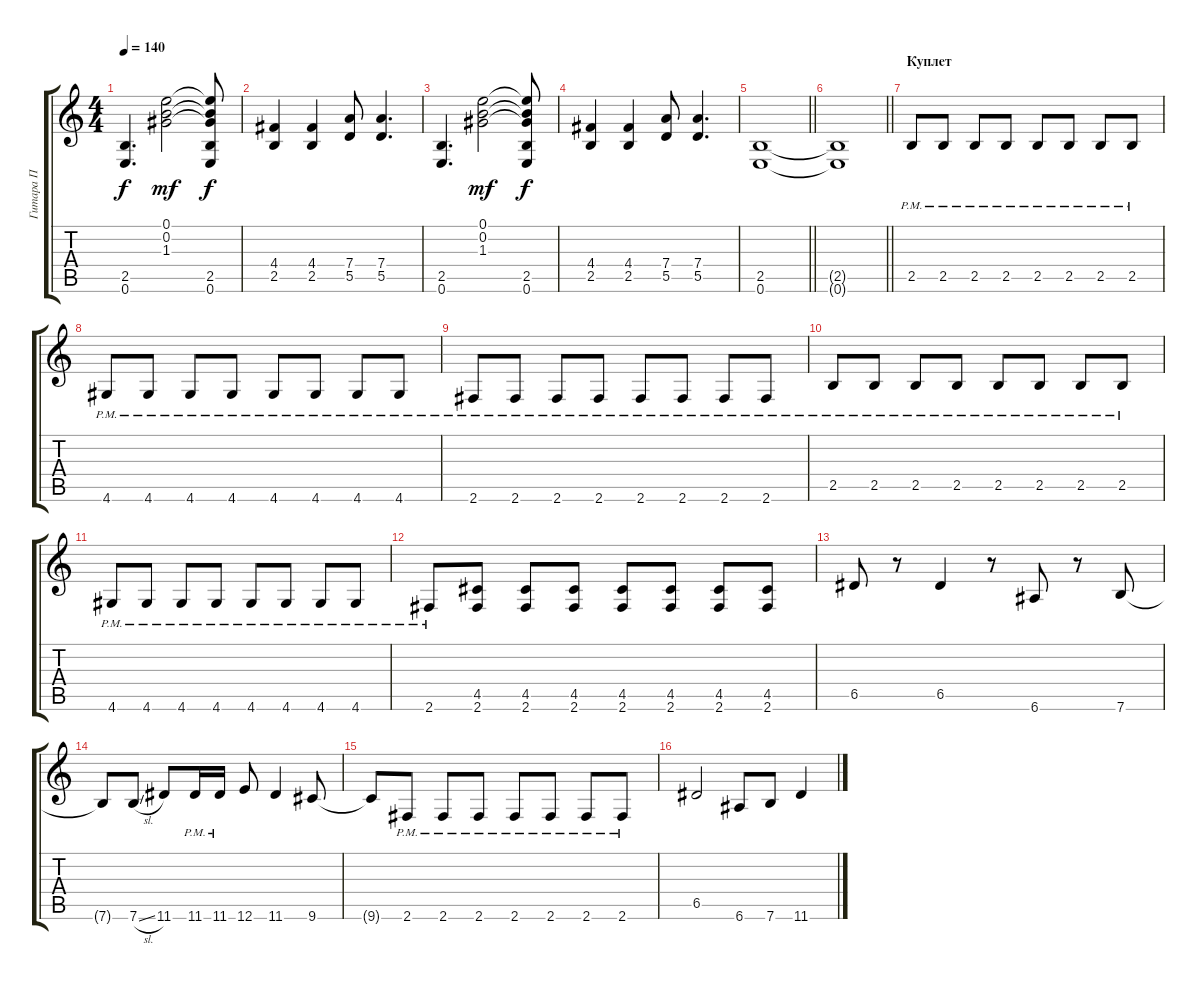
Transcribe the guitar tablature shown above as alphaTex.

\track ("Гитара П" "Гитара П") {instrument overdrivenguitar}
\staff {score tabs}
\tuning (E4 B3 G3 D3 A2 E2) {hide}
\ts (4 4)
\tempo 140
\clef g2
\ks c
(2.5 0.6).4{d dy f} (0.1 0.2 1.3).2{dy mf} (0.1{t} 0.2{t} 1.3{t} 2.5 0.6).8{dy f} |
(4.4 2.5).4 (4.4 2.5).4 (7.4 5.5).8 (7.4 5.5).4{d} |
(2.5 0.6).4{d} (0.1 0.2 1.3).2{dy mf} (0.1{t} 0.2{t} 1.3{t} 2.5 0.6).8{dy f} |
(4.4 2.5).4 (4.4 2.5).4 (7.4 5.5).8 (7.4 5.5).4{d} |
\barLineRight lightlight
(2.5 0.6).1 |
\barLineRight lightlight
(2.5{t} 0.6{t}).1 |
\section ("" "Куплет")
2.5{pm}.8 2.5{pm}.8 2.5{pm}.8 2.5{pm}.8 2.5{pm}.8 2.5{pm}.8 2.5{pm}.8 2.5{pm}.8 |
4.6{pm}.8 4.6{pm}.8 4.6{pm}.8 4.6{pm}.8 4.6{pm}.8 4.6{pm}.8 4.6{pm}.8 4.6{pm}.8 |
2.6{pm}.8 2.6{pm}.8 2.6{pm}.8 2.6{pm}.8 2.6{pm}.8 2.6{pm}.8 2.6{pm}.8 2.6{pm}.8 |
2.5{pm}.8 2.5{pm}.8 2.5{pm}.8 2.5{pm}.8 2.5{pm}.8 2.5{pm}.8 2.5{pm}.8 2.5{pm}.8 |
4.6{pm}.8 4.6{pm}.8 4.6{pm}.8 4.6{pm}.8 4.6{pm}.8 4.6{pm}.8 4.6{pm}.8 4.6{pm}.8 |
2.6{pm}.8 (4.5 2.6).8 (4.5 2.6).8 (4.5 2.6).8 (4.5 2.6).8 (4.5 2.6).8 (4.5 2.6).8 (4.5 2.6).8 |
6.5.8 r.8 6.5.4 r.8 6.6.8 r.8 7.6.8 |
7.6{t}.8 7.6{sl}.8 11.6.8 11.6{pm}.16 11.6{pm}.16 12.6.8 11.6.4 9.6.8 |
9.6{t}.8 2.6{pm}.8 2.6{pm}.8 2.6{pm}.8 2.6{pm}.8 2.6{pm}.8 2.6{pm}.8 2.6{pm}.8 |
6.5.2 6.6.8 7.6.8 11.6.4
